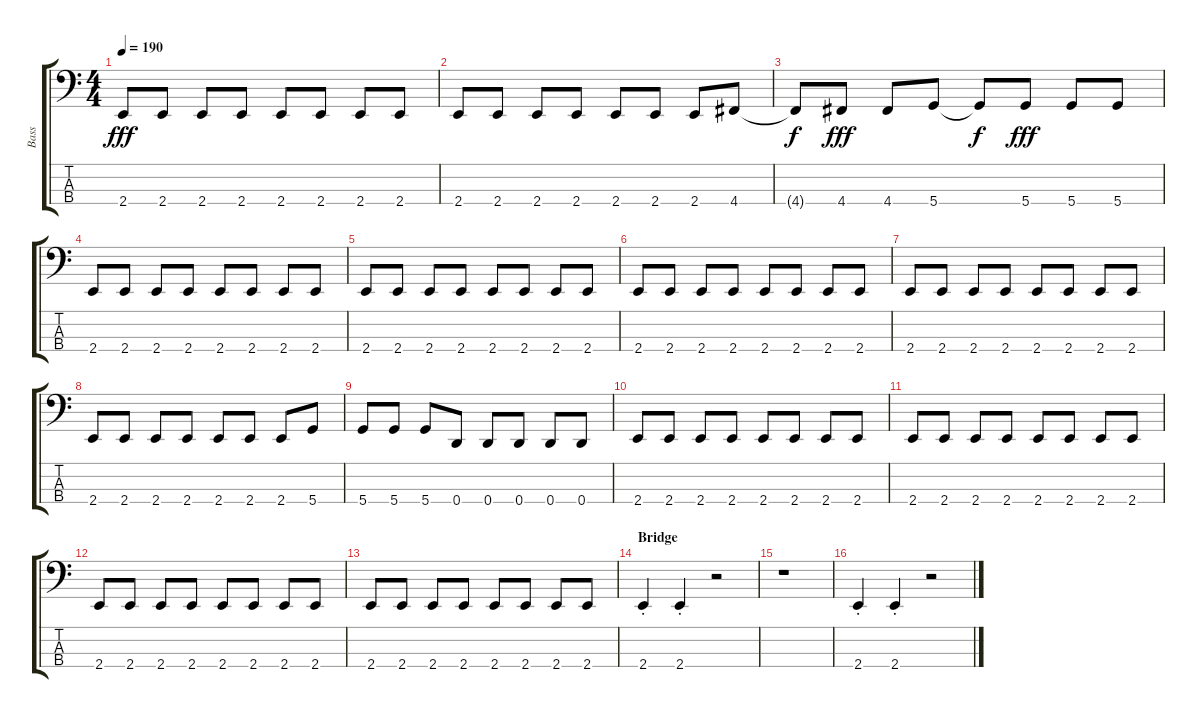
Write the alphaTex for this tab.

\track ("Bass" "Bass") {instrument electricbassfinger}
\staff {score tabs}
\tuning (G2 D2 A1 D1) {hide}
\ts (4 4)
\tempo 190
\clef f4
\ks c
2.4.8{dy fff} 2.4.8 2.4.8 2.4.8 2.4.8 2.4.8 2.4.8 2.4.8 |
2.4.8 2.4.8 2.4.8 2.4.8 2.4.8 2.4.8 2.4.8 4.4.8 |
4.4{t}.8{dy f} 4.4.8{dy fff} 4.4.8 5.4.8 5.4{t}.8{dy f} 5.4.8{dy fff} 5.4.8 5.4.8 |
2.4.8 2.4.8 2.4.8 2.4.8 2.4.8 2.4.8 2.4.8 2.4.8 |
2.4.8 2.4.8 2.4.8 2.4.8 2.4.8 2.4.8 2.4.8 2.4.8 |
2.4.8 2.4.8 2.4.8 2.4.8 2.4.8 2.4.8 2.4.8 2.4.8 |
2.4.8 2.4.8 2.4.8 2.4.8 2.4.8 2.4.8 2.4.8 2.4.8 |
2.4.8 2.4.8 2.4.8 2.4.8 2.4.8 2.4.8 2.4.8 5.4.8 |
5.4.8 5.4.8 5.4.8 0.4.8 0.4.8 0.4.8 0.4.8 0.4.8 |
2.4.8 2.4.8 2.4.8 2.4.8 2.4.8 2.4.8 2.4.8 2.4.8 |
2.4.8 2.4.8 2.4.8 2.4.8 2.4.8 2.4.8 2.4.8 2.4.8 |
2.4.8 2.4.8 2.4.8 2.4.8 2.4.8 2.4.8 2.4.8 2.4.8 |
2.4.8 2.4.8 2.4.8 2.4.8 2.4.8 2.4.8 2.4.8 2.4.8 |
\section ("" "Bridge")
2.4{st}.4 2.4{st}.4 r.2 |
r.1 |
2.4{st}.4 2.4{st}.4 r.2
